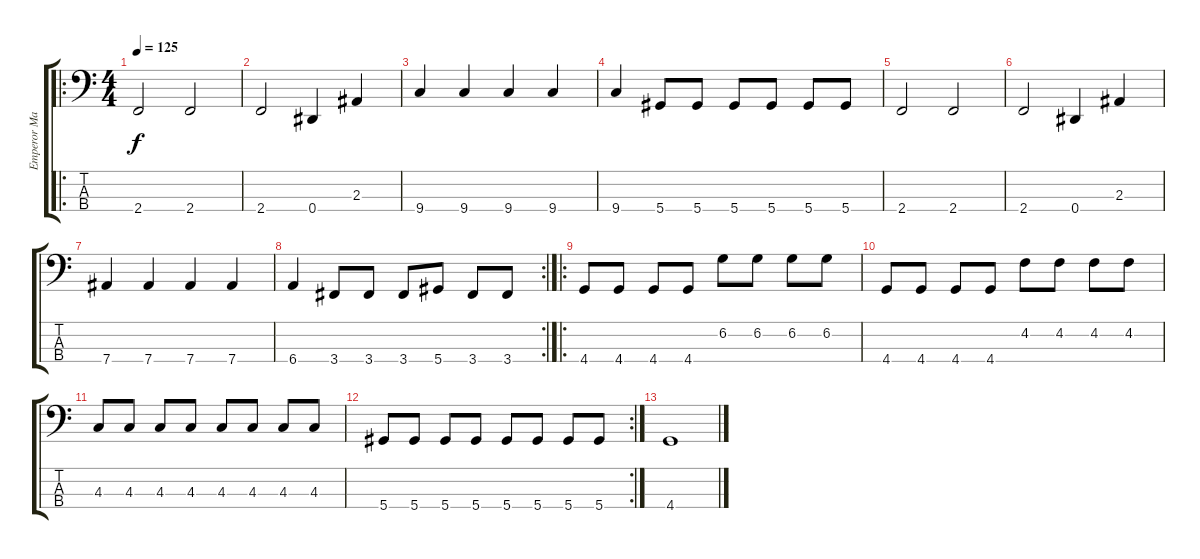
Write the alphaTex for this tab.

\track ("Emperor Magus Caligula" "Emperor Ma") {instrument electricbasspick}
\staff {score tabs}
\tuning (Gb2 Db2 Ab1 Eb1) {hide}
\ro
\ts (4 4)
\tempo 125
\clef f4
\ks c
2.4.2{dy f} 2.4.2 |
2.4.2 0.4.4 2.3.4 |
9.4.4 9.4.4 9.4.4 9.4.4 |
9.4.4 5.4.8 5.4.8 5.4.8 5.4.8 5.4.8 5.4.8 |
2.4.2 2.4.2 |
2.4.2 0.4.4 2.3.4 |
7.4.4 7.4.4 7.4.4 7.4.4 |
\rc 2
6.4.4 3.4.8 3.4.8 3.4.8 5.4.8 3.4.8 3.4.8 |
\ro
4.4.8 4.4.8 4.4.8 4.4.8 6.2.8 6.2.8 6.2.8 6.2.8 |
4.4.8 4.4.8 4.4.8 4.4.8 4.2.8 4.2.8 4.2.8 4.2.8 |
4.3.8 4.3.8 4.3.8 4.3.8 4.3.8 4.3.8 4.3.8 4.3.8 |
\rc 2
5.4.8 5.4.8 5.4.8 5.4.8 5.4.8 5.4.8 5.4.8 5.4.8 |
4.4.1
